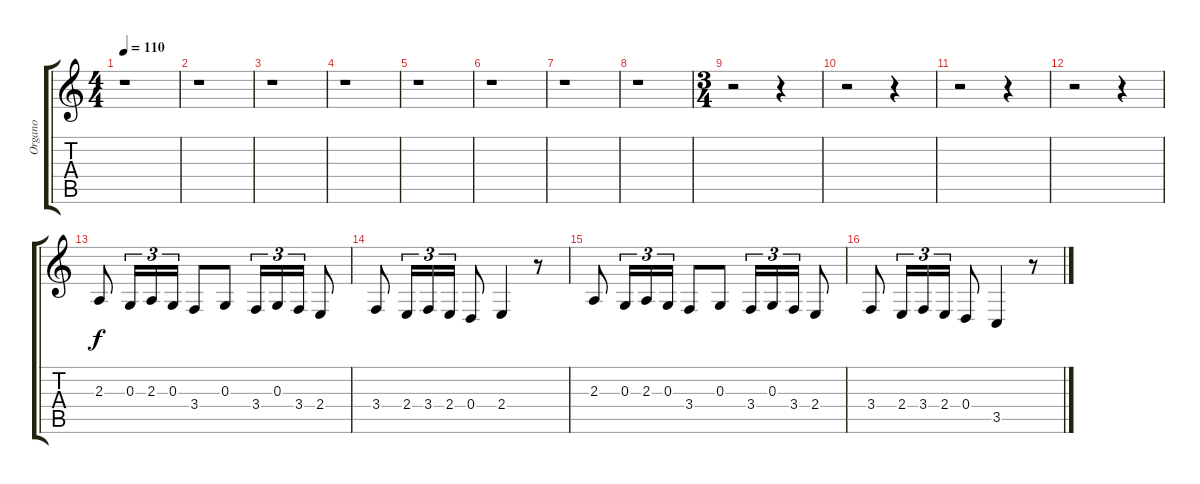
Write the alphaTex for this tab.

\track ("Organo" "Organo") {instrument churchorgan}
\staff {score tabs}
\tuning (E4 B3 G3 D3 A2 E2) {hide}
\ts (4 4)
\tempo 110
\clef g2
\ks c
r.1{dy f instrument churchorgan} |
r.1 |
r.1 |
r.1 |
r.1 |
r.1 |
r.1 |
r.1 |
\ts (3 4)
r.2 r.4 |
r.2 r.4 |
r.2 r.4 |
r.2 r.4 |
2.3.8 0.3.16{tu (3 2)} 2.3.16{tu (3 2)} 0.3.16{tu (3 2)} 3.4.8 0.3.8 3.4.16{tu (3 2)} 0.3.16{tu (3 2)} 3.4.16{tu (3 2)} 2.4.8 |
3.4.8 2.4.16{tu (3 2)} 3.4.16{tu (3 2)} 2.4.16{tu (3 2)} 0.4.8 2.4.4 r.8 |
2.3.8 0.3.16{tu (3 2)} 2.3.16{tu (3 2)} 0.3.16{tu (3 2)} 3.4.8 0.3.8 3.4.16{tu (3 2)} 0.3.16{tu (3 2)} 3.4.16{tu (3 2)} 2.4.8 |
3.4.8 2.4.16{tu (3 2)} 3.4.16{tu (3 2)} 2.4.16{tu (3 2)} 0.4.8 3.5.4 r.8
